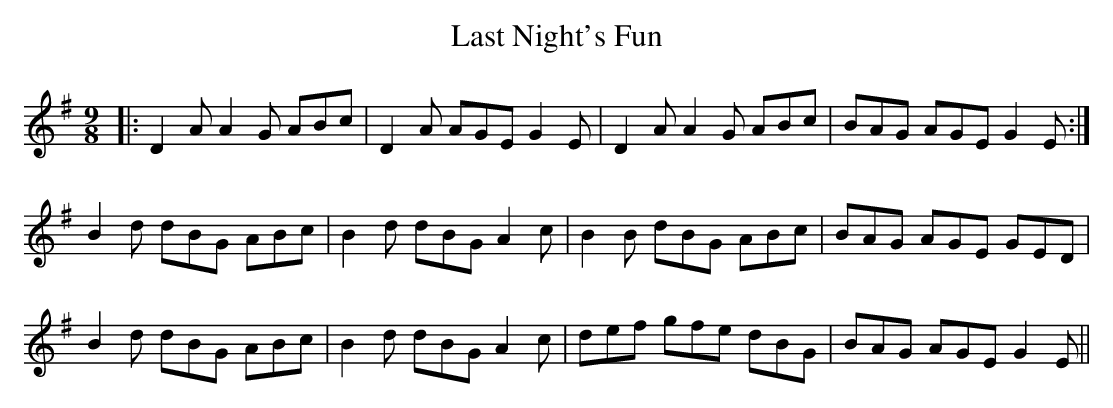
X:1
T: Last Night's Fun
M: 9/8
L: 1/8
K: Gmaj
|:D2A A2G ABc|D2A AGE G2E|D2A A2G ABc|BAG AGE G2E:|
B2d dBG ABc|B2d dBG A2c|B2B dBG ABc|BAG AGE GED|
B2d dBG ABc|B2d dBG A2c|def gfe dBG|BAG AGE G2E||
